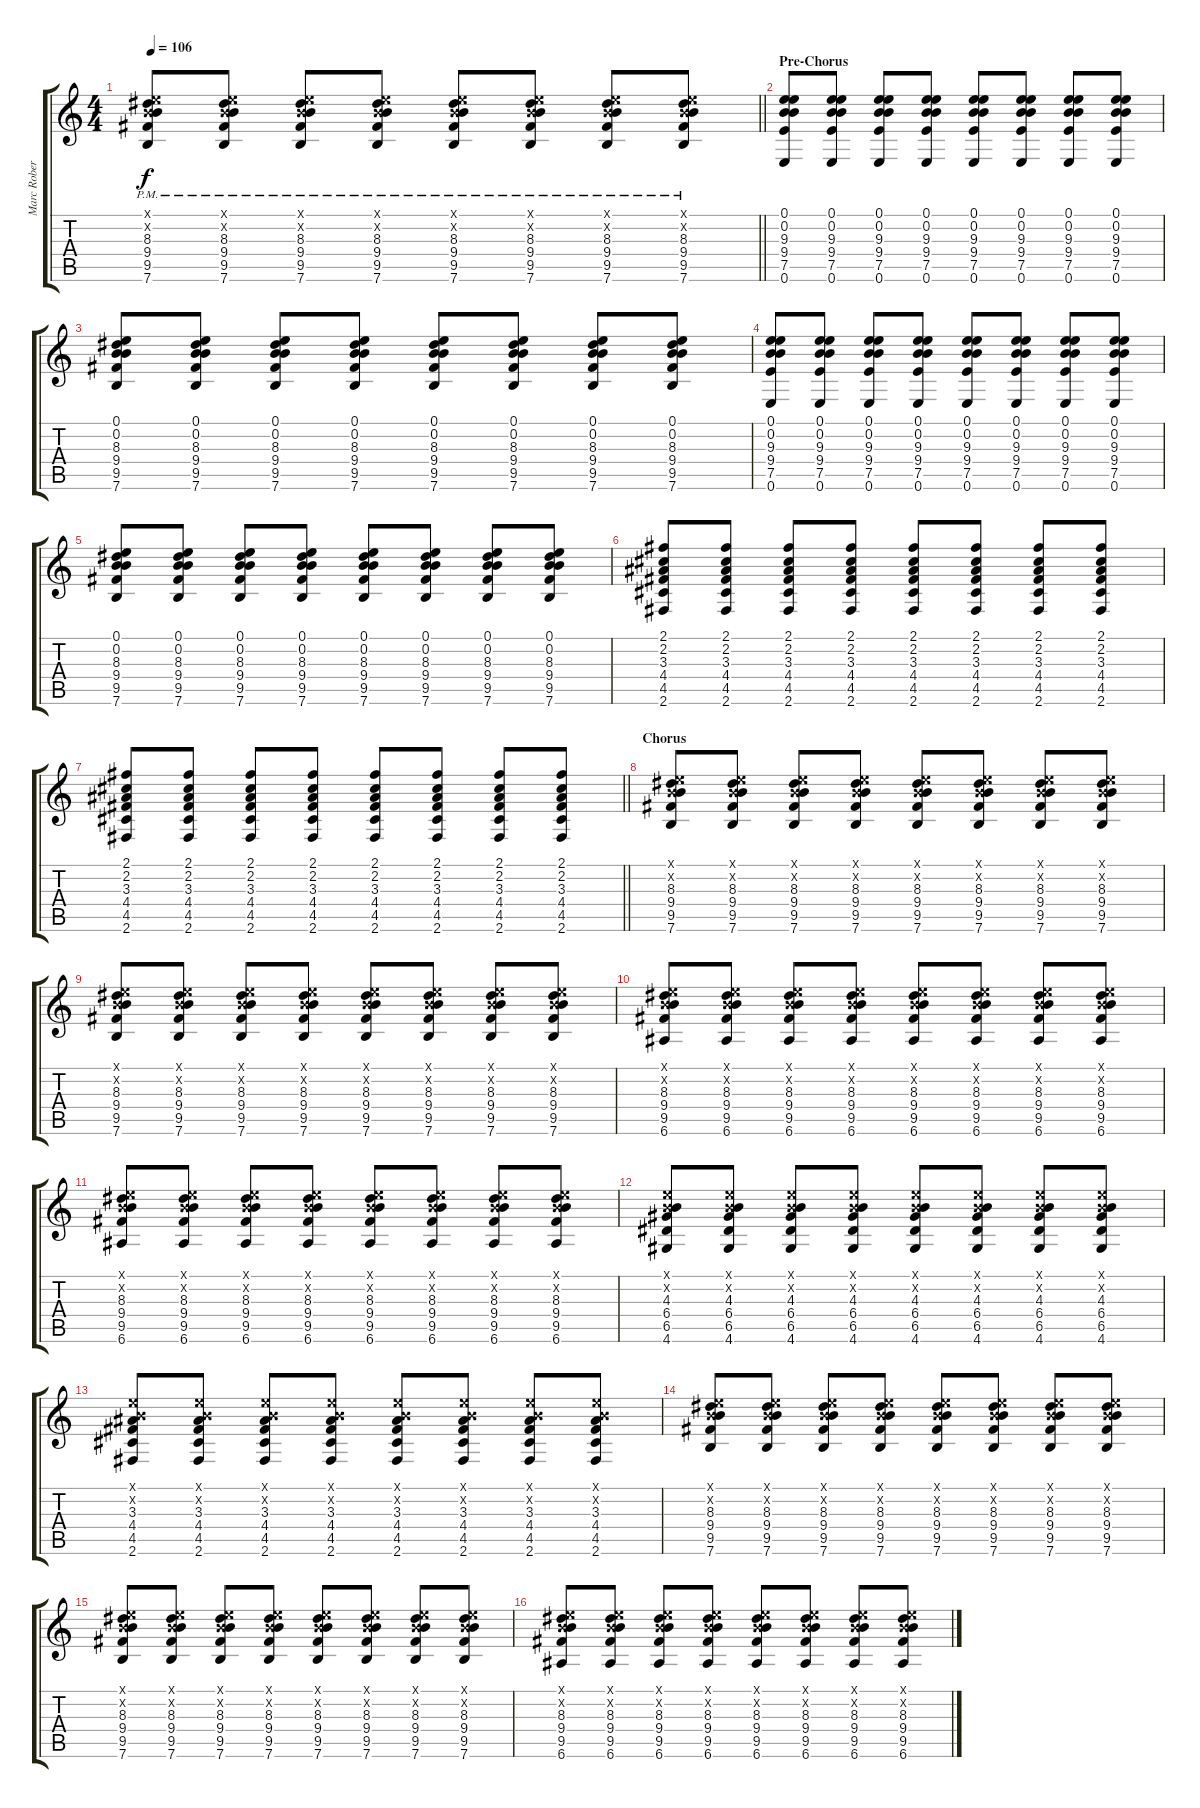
\track ("Marc Roberge" "Marc Rober") {instrument acousticguitarsteel}
\staff {score tabs}
\tuning (E4 B3 G3 D3 A2 E2) {hide}
\ts (4 4)
\tempo 106
\clef g2
\barLineRight lightlight
\ks c
(0.1{x} 0.2{x} 8.3{pm} 9.4{pm} 9.5{pm} 7.6{pm}).8{dy f} (0.1{x} 0.2{x} 8.3{pm} 9.4{pm} 9.5{pm} 7.6{pm}).8 (0.1{x} 0.2{x} 8.3{pm} 9.4{pm} 9.5{pm} 7.6{pm}).8 (0.1{x} 0.2{x} 8.3{pm} 9.4{pm} 9.5{pm} 7.6{pm}).8 (0.1{x} 0.2{x} 8.3{pm} 9.4{pm} 9.5{pm} 7.6{pm}).8 (0.1{x} 0.2{x} 8.3{pm} 9.4{pm} 9.5{pm} 7.6{pm}).8 (0.1{x} 0.2{x} 8.3{pm} 9.4{pm} 9.5{pm} 7.6{pm}).8 (0.1{x} 0.2{x} 8.3{pm} 9.4{pm} 9.5{pm} 7.6{pm}).8 |
\section ("" "Pre-Chorus")
(0.1 0.2 9.3 9.4 7.5 0.6).8 (0.1 0.2 9.3 9.4 7.5 0.6).8 (0.1 0.2 9.3 9.4 7.5 0.6).8 (0.1 0.2 9.3 9.4 7.5 0.6).8 (0.1 0.2 9.3 9.4 7.5 0.6).8 (0.1 0.2 9.3 9.4 7.5 0.6).8 (0.1 0.2 9.3 9.4 7.5 0.6).8 (0.1 0.2 9.3 9.4 7.5 0.6).8 |
(0.1 0.2 8.3 9.4 9.5 7.6).8 (0.1 0.2 8.3 9.4 9.5 7.6).8 (0.1 0.2 8.3 9.4 9.5 7.6).8 (0.1 0.2 8.3 9.4 9.5 7.6).8 (0.1 0.2 8.3 9.4 9.5 7.6).8 (0.1 0.2 8.3 9.4 9.5 7.6).8 (0.1 0.2 8.3 9.4 9.5 7.6).8 (0.1 0.2 8.3 9.4 9.5 7.6).8 |
(0.1 0.2 9.3 9.4 7.5 0.6).8 (0.1 0.2 9.3 9.4 7.5 0.6).8 (0.1 0.2 9.3 9.4 7.5 0.6).8 (0.1 0.2 9.3 9.4 7.5 0.6).8 (0.1 0.2 9.3 9.4 7.5 0.6).8 (0.1 0.2 9.3 9.4 7.5 0.6).8 (0.1 0.2 9.3 9.4 7.5 0.6).8 (0.1 0.2 9.3 9.4 7.5 0.6).8 |
(0.1 0.2 8.3 9.4 9.5 7.6).8 (0.1 0.2 8.3 9.4 9.5 7.6).8 (0.1 0.2 8.3 9.4 9.5 7.6).8 (0.1 0.2 8.3 9.4 9.5 7.6).8 (0.1 0.2 8.3 9.4 9.5 7.6).8 (0.1 0.2 8.3 9.4 9.5 7.6).8 (0.1 0.2 8.3 9.4 9.5 7.6).8 (0.1 0.2 8.3 9.4 9.5 7.6).8 |
(2.1 2.2 3.3 4.4 4.5 2.6).8 (2.1 2.2 3.3 4.4 4.5 2.6).8 (2.1 2.2 3.3 4.4 4.5 2.6).8 (2.1 2.2 3.3 4.4 4.5 2.6).8 (2.1 2.2 3.3 4.4 4.5 2.6).8 (2.1 2.2 3.3 4.4 4.5 2.6).8 (2.1 2.2 3.3 4.4 4.5 2.6).8 (2.1 2.2 3.3 4.4 4.5 2.6).8 |
\barLineRight lightlight
(2.1 2.2 3.3 4.4 4.5 2.6).8 (2.1 2.2 3.3 4.4 4.5 2.6).8 (2.1 2.2 3.3 4.4 4.5 2.6).8 (2.1 2.2 3.3 4.4 4.5 2.6).8 (2.1 2.2 3.3 4.4 4.5 2.6).8 (2.1 2.2 3.3 4.4 4.5 2.6).8 (2.1 2.2 3.3 4.4 4.5 2.6).8 (2.1 2.2 3.3 4.4 4.5 2.6).8 |
\section ("" "Chorus")
(0.1{x} 0.2{x} 8.3 9.4 9.5 7.6).8 (0.1{x} 0.2{x} 8.3 9.4 9.5 7.6).8 (0.1{x} 0.2{x} 8.3 9.4 9.5 7.6).8 (0.1{x} 0.2{x} 8.3 9.4 9.5 7.6).8 (0.1{x} 0.2{x} 8.3 9.4 9.5 7.6).8 (0.1{x} 0.2{x} 8.3 9.4 9.5 7.6).8 (0.1{x} 0.2{x} 8.3 9.4 9.5 7.6).8 (0.1{x} 0.2{x} 8.3 9.4 9.5 7.6).8 |
(0.1{x} 0.2{x} 8.3 9.4 9.5 7.6).8 (0.1{x} 0.2{x} 8.3 9.4 9.5 7.6).8 (0.1{x} 0.2{x} 8.3 9.4 9.5 7.6).8 (0.1{x} 0.2{x} 8.3 9.4 9.5 7.6).8 (0.1{x} 0.2{x} 8.3 9.4 9.5 7.6).8 (0.1{x} 0.2{x} 8.3 9.4 9.5 7.6).8 (0.1{x} 0.2{x} 8.3 9.4 9.5 7.6).8 (0.1{x} 0.2{x} 8.3 9.4 9.5 7.6).8 |
(0.1{x} 0.2{x} 8.3 9.4 9.5 6.6).8 (0.1{x} 0.2{x} 8.3 9.4 9.5 6.6).8 (0.1{x} 0.2{x} 8.3 9.4 9.5 6.6).8 (0.1{x} 0.2{x} 8.3 9.4 9.5 6.6).8 (0.1{x} 0.2{x} 8.3 9.4 9.5 6.6).8 (0.1{x} 0.2{x} 8.3 9.4 9.5 6.6).8 (0.1{x} 0.2{x} 8.3 9.4 9.5 6.6).8 (0.1{x} 0.2{x} 8.3 9.4 9.5 6.6).8 |
(0.1{x} 0.2{x} 8.3 9.4 9.5 6.6).8 (0.1{x} 0.2{x} 8.3 9.4 9.5 6.6).8 (0.1{x} 0.2{x} 8.3 9.4 9.5 6.6).8 (0.1{x} 0.2{x} 8.3 9.4 9.5 6.6).8 (0.1{x} 0.2{x} 8.3 9.4 9.5 6.6).8 (0.1{x} 0.2{x} 8.3 9.4 9.5 6.6).8 (0.1{x} 0.2{x} 8.3 9.4 9.5 6.6).8 (0.1{x} 0.2{x} 8.3 9.4 9.5 6.6).8 |
(0.1{x} 0.2{x} 4.3 6.4 6.5 4.6).8 (0.1{x} 0.2{x} 4.3 6.4 6.5 4.6).8 (0.1{x} 0.2{x} 4.3 6.4 6.5 4.6).8 (0.1{x} 0.2{x} 4.3 6.4 6.5 4.6).8 (0.1{x} 0.2{x} 4.3 6.4 6.5 4.6).8 (0.1{x} 0.2{x} 4.3 6.4 6.5 4.6).8 (0.1{x} 0.2{x} 4.3 6.4 6.5 4.6).8 (0.1{x} 0.2{x} 4.3 6.4 6.5 4.6).8 |
(0.1{x} 0.2{x} 3.3 4.4 4.5 2.6).8 (0.1{x} 0.2{x} 3.3 4.4 4.5 2.6).8 (0.1{x} 0.2{x} 3.3 4.4 4.5 2.6).8 (0.1{x} 0.2{x} 3.3 4.4 4.5 2.6).8 (0.1{x} 0.2{x} 3.3 4.4 4.5 2.6).8 (0.1{x} 0.2{x} 3.3 4.4 4.5 2.6).8 (0.1{x} 0.2{x} 3.3 4.4 4.5 2.6).8 (0.1{x} 0.2{x} 3.3 4.4 4.5 2.6).8 |
(0.1{x} 0.2{x} 8.3 9.4 9.5 7.6).8 (0.1{x} 0.2{x} 8.3 9.4 9.5 7.6).8 (0.1{x} 0.2{x} 8.3 9.4 9.5 7.6).8 (0.1{x} 0.2{x} 8.3 9.4 9.5 7.6).8 (0.1{x} 0.2{x} 8.3 9.4 9.5 7.6).8 (0.1{x} 0.2{x} 8.3 9.4 9.5 7.6).8 (0.1{x} 0.2{x} 8.3 9.4 9.5 7.6).8 (0.1{x} 0.2{x} 8.3 9.4 9.5 7.6).8 |
(0.1{x} 0.2{x} 8.3 9.4 9.5 7.6).8 (0.1{x} 0.2{x} 8.3 9.4 9.5 7.6).8 (0.1{x} 0.2{x} 8.3 9.4 9.5 7.6).8 (0.1{x} 0.2{x} 8.3 9.4 9.5 7.6).8 (0.1{x} 0.2{x} 8.3 9.4 9.5 7.6).8 (0.1{x} 0.2{x} 8.3 9.4 9.5 7.6).8 (0.1{x} 0.2{x} 8.3 9.4 9.5 7.6).8 (0.1{x} 0.2{x} 8.3 9.4 9.5 7.6).8 |
(0.1{x} 0.2{x} 8.3 9.4 9.5 6.6).8 (0.1{x} 0.2{x} 8.3 9.4 9.5 6.6).8 (0.1{x} 0.2{x} 8.3 9.4 9.5 6.6).8 (0.1{x} 0.2{x} 8.3 9.4 9.5 6.6).8 (0.1{x} 0.2{x} 8.3 9.4 9.5 6.6).8 (0.1{x} 0.2{x} 8.3 9.4 9.5 6.6).8 (0.1{x} 0.2{x} 8.3 9.4 9.5 6.6).8 (0.1{x} 0.2{x} 8.3 9.4 9.5 6.6).8
